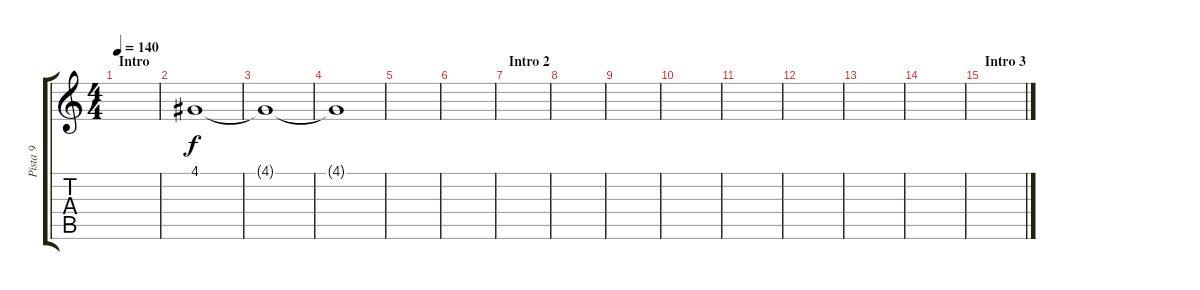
\track ("Pista 9" "Pista 9") {instrument helicopter}
\staff {score tabs}
\tuning (E4 B3 G3 D3 A2 E2) {hide}
\ts (4 4)
\section ("" "Intro")
\tempo 140
\clef g2
\ks c
|
4.1.1 |
4.1{t}.1 |
4.1{t}.1 |
|
|
\section ("" "Intro 2")
|
|
|
|
|
|
|
|
\section ("" "Intro 3")
